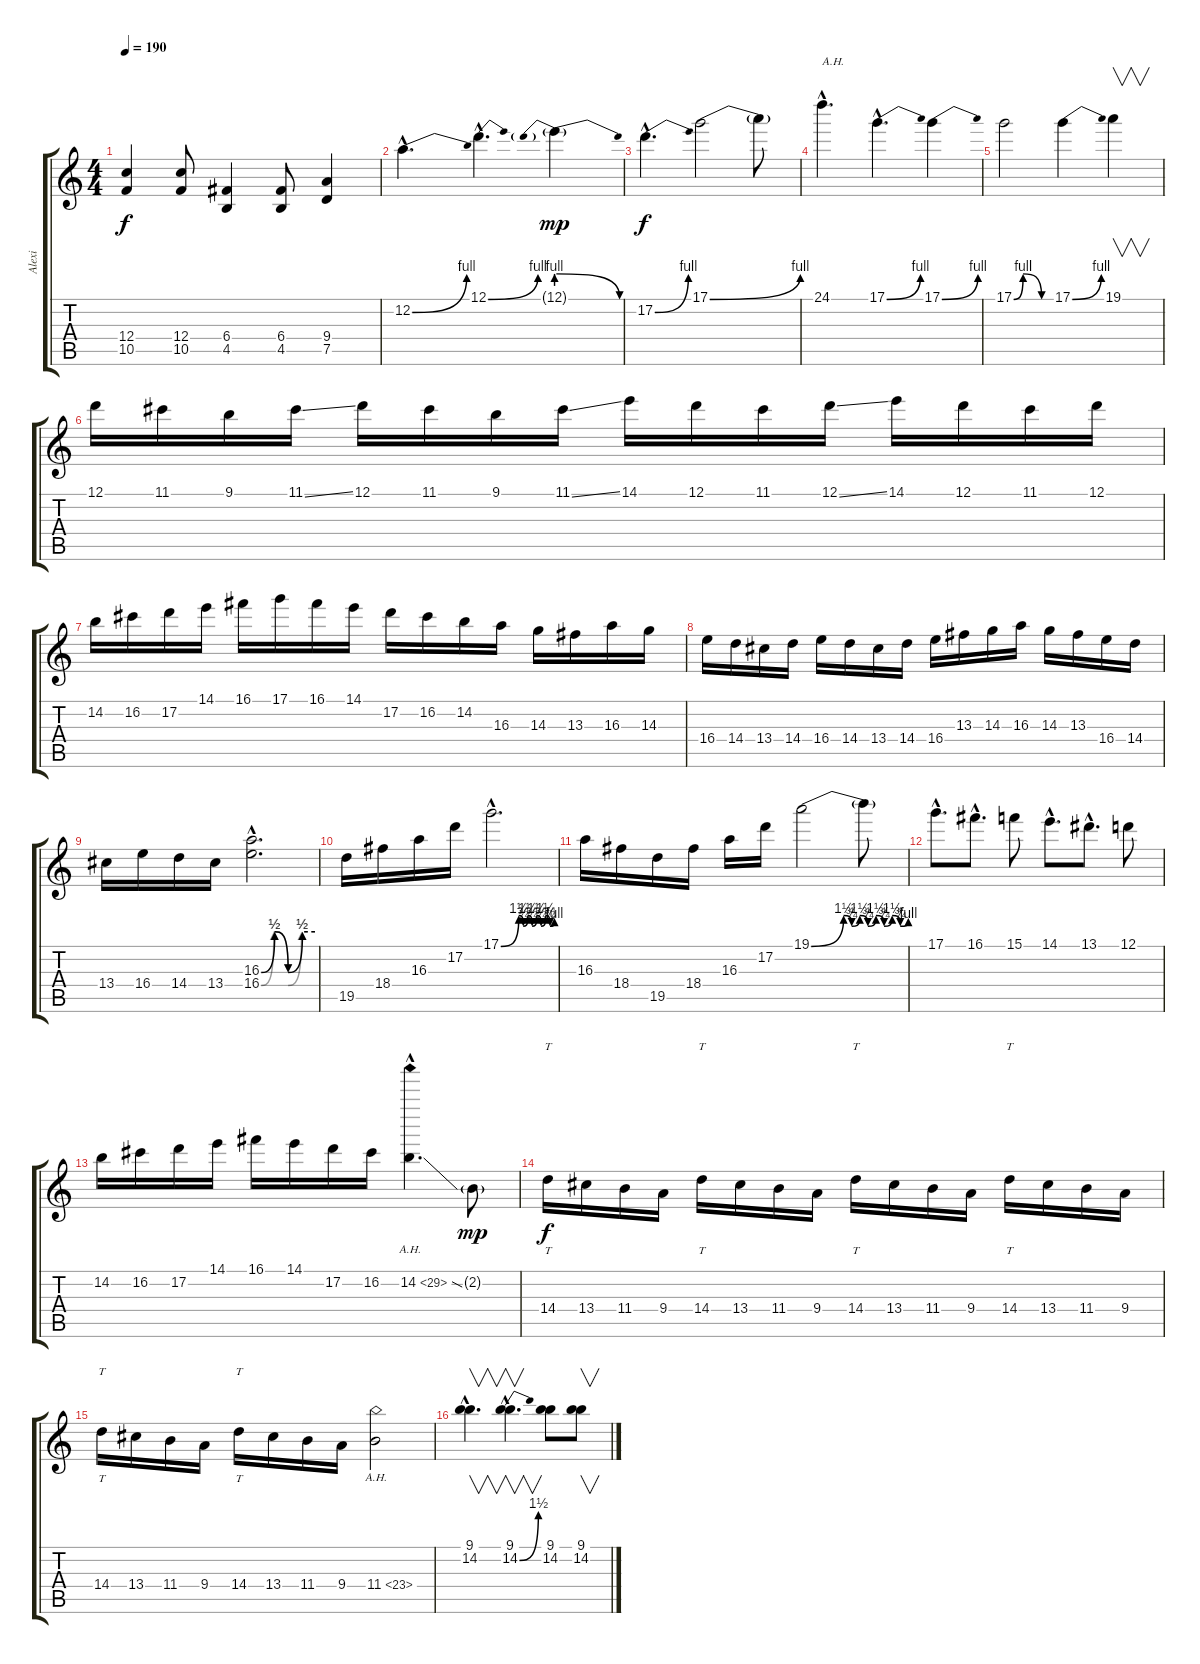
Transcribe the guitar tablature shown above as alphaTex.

\track ("Alexi" "Alexi") {instrument distortionguitar}
\staff {score tabs}
\tuning (D4 A3 F3 C3 G2 D2) {hide}
\ts (4 4)
\tempo 190
\clef g2
\ks c
(12.4 10.5).4{dy f} (12.4 10.5).8 (6.4 4.5).4 (6.4 4.5).8 (9.4 7.5).4 |
12.2{be (bend 0 0 60 4) hac}.4{d} 12.1{be (bend 0 0 60 4) hac}.4{d} 12.1{be (prebendrelease 0 4 60 0) g}.4{dy mp} |
17.2{be (bend 0 0 60 4) hac}.4{d dy f} 17.1{be (bend 0 0 60 4)}.2 17.1{t}.8 |
24.1{hac}.4{d txt "A.H."} 17.1{be (bend 0 0 60 4) hac}.4{d} 17.1{be (bend 0 0 60 4)}.4 |
17.1{be (custom 0 0 15 4 45 0 60 0)}.2 17.1{be (bend 0 0 60 4)}.4 19.1.4{v} |
12.1.16 11.1.16 9.1.16 11.1{ss}.16 12.1.16 11.1.16 9.1.16 11.1{ss}.16 14.1.16 12.1.16 11.1.16 12.1{ss}.16 14.1.16 12.1.16 11.1.16 12.1.16 |
14.2.16 16.2.16 17.2.16 14.1.16 16.1.16 17.1.16 16.1.16 14.1.16 17.2.16 16.2.16 14.2.16 16.3.16 14.3.16 13.3.16 16.3.16 14.3.16 |
16.4.16 14.4.16 13.4.16 14.4.16 16.4.16 14.4.16 13.4.16 14.4.16 16.4.16 13.3.16 14.3.16 16.3.16 14.3.16 13.3.16 16.4.16 14.4.16 |
13.4.16 16.4.16 14.4.16 13.4.16 (16.3{be (custom 0 0 15 2 30 0 46 2 60 2) hac} 16.4{be (custom 0 0 14 2 30 0 45 2 60 2) hac}).2{d} |
19.5.16 18.4.16 16.3.16 17.2.16 17.1{be (custom 0 0 20 5 25 3 30 5 35 3 40 5 45 3 50 5 55 3 60 4) hac}.2{d} |
16.3.16 18.4.16 19.5.16 18.4.16 16.3.16 17.2.16 19.1{be (custom 0 0 20 5 25 3 30 5 35 3 40 5 45 3 50 5 55 3 60 4)}.2 19.1{t}.8 |
17.1{hac}.8{d} 16.1{hac}.8{d} 15.1.8 14.1{hac}.8{d} 13.1{hac}.8{d} 12.1.8 |
14.2.16 16.2.16 17.2.16 14.1.16 16.1.16 14.1.16 17.2.16 16.2.16 14.2{ah 15 ss hac}.4{d} 2.2{g}.8{dy mp} |
14.4.16{tt dy f} 13.4.16 11.4.16 9.4.16 14.4.16{tt} 13.4.16 11.4.16 9.4.16 14.4.16{tt} 13.4.16 11.4.16 9.4.16 14.4.16{tt} 13.4.16 11.4.16 9.4.16 |
14.4.16{tt} 13.4.16 11.4.16 9.4.16 14.4.16{tt} 13.4.16 11.4.16 9.4.16 11.4{ah 12}.2 |
(9.1{hac} 14.2{hac}).4{v d} (9.1{hac} 14.2{be (bend 0 0 60 6) hac}).4{v d} (9.1 14.2).8 (9.1 14.2).8{v}
